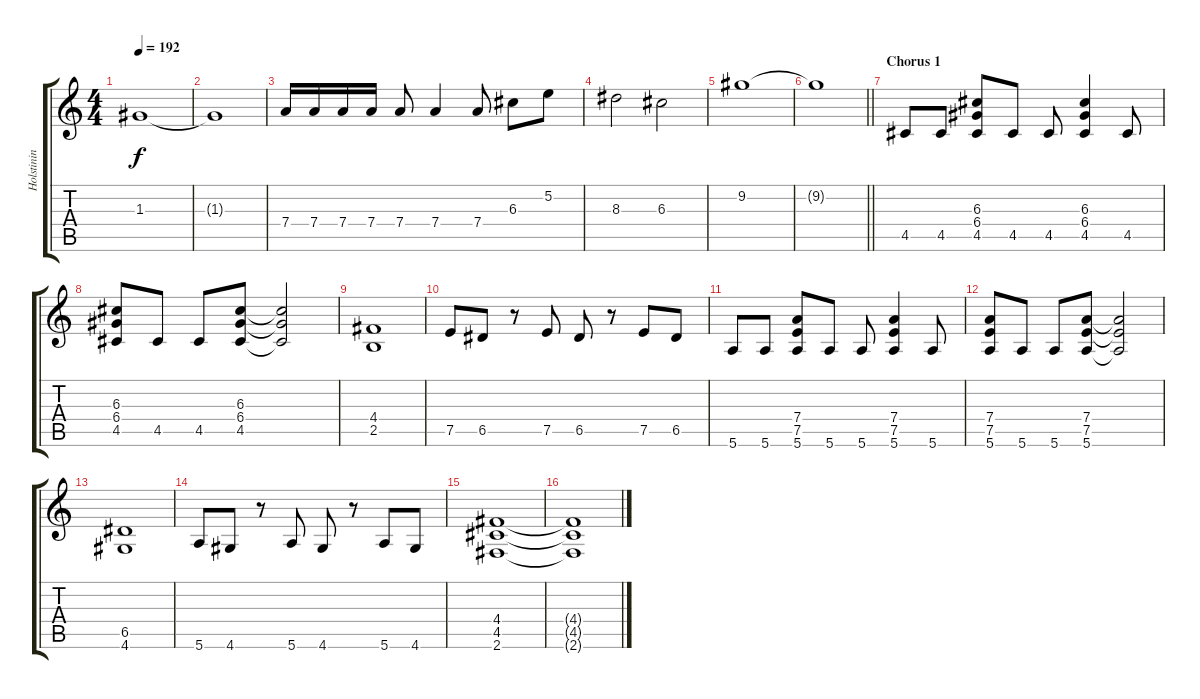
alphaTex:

\track ("Holstinin 1" "Holstinin ") {instrument overdrivenguitar}
\staff {score tabs}
\tuning (E4 B3 G3 D3 A2 E2) {hide}
\ts (4 4)
\tempo 192
\clef g2
\ks c
1.3.1{dy f} |
1.3{t}.1 |
7.4.16 7.4.16 7.4.16 7.4.16 7.4.8 7.4.4 7.4.8 6.3.8 5.2.8 |
8.3.2 6.3.2 |
9.2.1 |
\barLineRight lightlight
9.2{t}.1 |
\section ("" "Chorus 1")
4.5.8 4.5.8 (6.3 6.4 4.5).8 4.5.8 4.5.8 (6.3 6.4 4.5).4 4.5.8 |
(6.3 6.4 4.5).8 4.5.8 4.5.8 (6.3 6.4 4.5).8 (6.3{t} 6.4{t} 4.5{t}).2 |
(4.4 2.5).1 |
7.5.8 6.5.8 r.8 7.5.8 6.5.8 r.8 7.5.8 6.5.8 |
5.6.8 5.6.8 (7.4 7.5 5.6).8 5.6.8 5.6.8 (7.4 7.5 5.6).4 5.6.8 |
(7.4 7.5 5.6).8 5.6.8 5.6.8 (7.4 7.5 5.6).8 (7.4{t} 7.5{t} 5.6{t}).2 |
(6.5 4.6).1 |
5.6.8 4.6.8 r.8 5.6.8 4.6.8 r.8 5.6.8 4.6.8 |
(4.4 4.5 2.6).1 |
(4.4{t} 4.5{t} 2.6{t}).1
